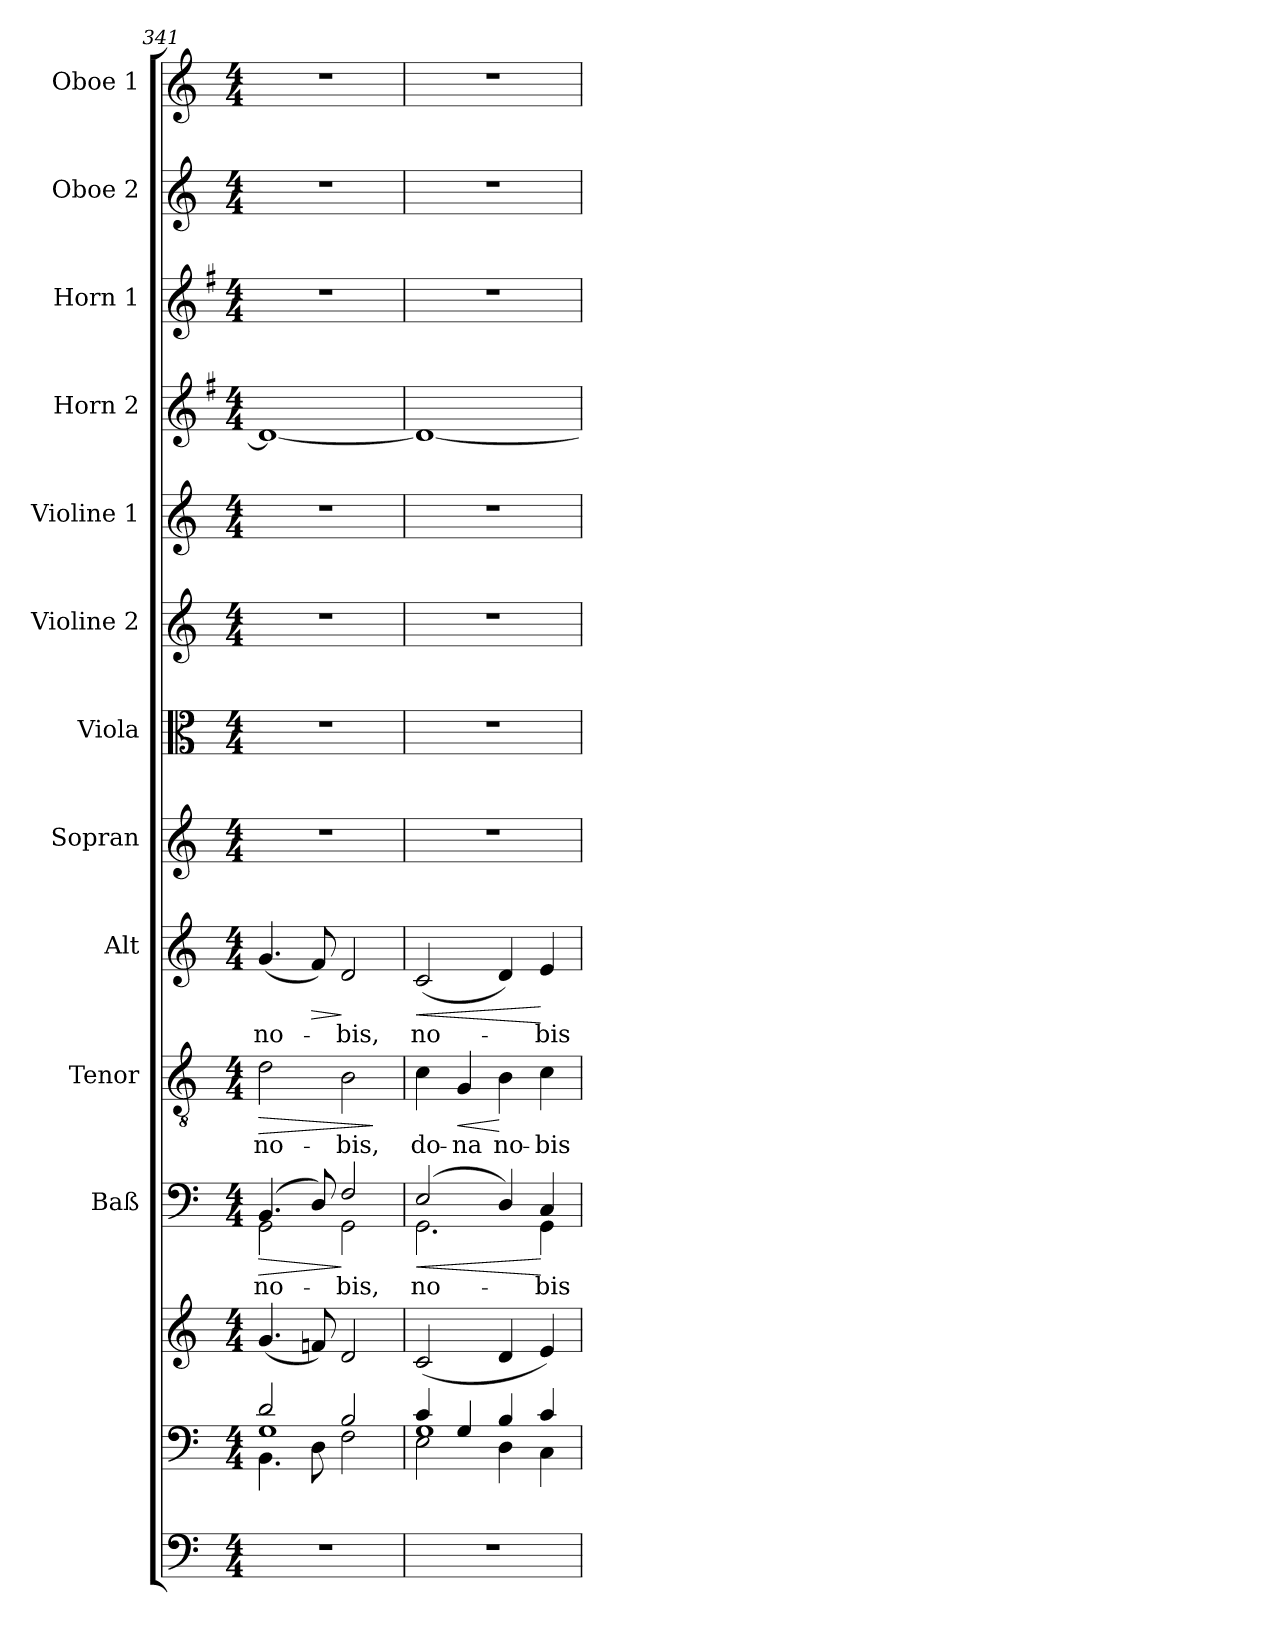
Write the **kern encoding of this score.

**kern	**kern	**kern	**kern	**text	**dynam	**kern	**text	**dynam	**kern	**text	**dynam	**kern	**kern	**kern	**kern	**kern	**kern	**kern	**kern
*part13	*part12	*part12	*part11	*part11	*part11	*part10	*part10	*part10	*part9	*part9	*part9	*part8	*part7	*part6	*part5	*part4	*part3	*part2	*part1
*staff14	*staff13	*staff12	*staff11	*staff11	*staff11	*staff10	*staff10	*staff10	*staff9	*staff9	*staff9	*staff8	*staff7	*staff6	*staff5	*staff4	*staff3	*staff2	*staff1
*	*	*	*I"Baß	*	*	*I"Tenor	*	*	*I"Alt	*	*	*I"Sopran	*I"Viola	*I"Violine 2	*I"Violine 1	*I"Horn 2	*I"Horn 1	*I"Oboe 2	*I"Oboe 1
*	*	*	*I'Baß	*	*	*I'Ten	*	*	*I'Alt	*	*	*I'Sop	*I'Vla.	*I'Vln. 2	*I'Vln. 1	*I'Hrn. 2	*I'Hrn. 1	*I'Ob. 2	*I'Ob. 1
*clefF4	*clefF4	*clefG2	*clefF4	*	*	*clefGv2	*	*	*clefG2	*	*	*clefG2	*clefC3	*clefG2	*clefG2	*clefG2	*clefG2	*clefG2	*clefG2
*ITrd7c12	*	*	*	*	*	*	*	*	*	*	*	*	*	*	*	*ITrd4c7	*ITrd4c7	*	*
*k[]	*k[]	*k[]	*k[]	*	*	*k[]	*	*	*k[]	*	*	*k[]	*k[]	*k[]	*k[]	*k[]	*k[]	*k[]	*k[]
*C:	*C:	*C:	*C:	*	*	*C:	*	*	*C:	*	*	*C:	*C:	*C:	*C:	*C:	*C:	*C:	*C:
*M4/4	*M4/4	*M4/4	*M4/4	*	*	*M4/4	*	*	*M4/4	*	*	*M4/4	*M4/4	*M4/4	*M4/4	*M4/4	*M4/4	*M4/4	*M4/4
=341	=341	=341	=341	=341	=341	=341	=341	=341	=341	=341	=341	=341	=341	=341	=341	=341	=341	=341	=341
*	*^	*	*	*	*	*	*	*	*	*	*	*	*	*	*	*	*	*	*
*	*	*^	*	*	*	*	*	*	*	*	*	*	*	*	*	*	*	*	*	*
!	!	!	!	!	!	!LO:LY:b	!LO:HP:b	!	!LO:LY:b	!LO:HP:b	!	!LO:LY:b	!	!	!	!	!	!	!	!	!
*	*	*	*	*	*^	*	*	*	*	*	*	*	*	*	*	*	*	*	*	*	*
1r	2d/	4.BB\	1G	(<4.g/	(4.BB/	2GG\	no-	>	2d\	no-	>	(<4.g/	no-	.	1r	1r	1r	1r	1G_	1r	1r	1r
!	!	!	!	!	!	!	!	!	!	!	!	!	!	!LO:HP:b	!	!	!	!	!	!	!	!
.	.	8D\	.	8fn/)	8D/)	.	.	.	.	.	.	8f/)	.	>	.	.	.	.	.	.	.	.
!	!	!	!	!	!	!	!LO:LY:b	!	!	!LO:LY:b	!	!	!LO:LY:b	!	!	!	!	!	!	!	!	!
.	2B/	2F\	.	2d/	2F/	2GG\	-bis,	]	2B\	-bis,	.	2d/	-bis,	]	.	.	.	.	.	.	.	.
*	*v	*v	*v	*	*v	*v	*	*	*	*	*	*	*	*	*	*	*	*	*	*	*	*
.	.	.	.	.	.	.	.	]	.	.	.	.	.	.	.	.	.	.	.
=342	=342	=342	=342	=342	=342	=342	=342	=342	=342	=342	=342	=342	=342	=342	=342	=342	=342	=342	=342
*	*^	*	*	*	*	*	*	*	*	*	*	*	*	*	*	*	*	*	*
*	*	*^	*	*	*	*	*	*	*	*	*	*	*	*	*	*	*	*	*	*
!	!	!	!	!	!	!LO:LY:b	!LO:HP:b	!	!LO:LY:b	!	!	!LO:LY:b	!LO:HP:b	!	!	!	!	!	!	!	!
*	*	*	*	*	*^	*	*	*	*	*	*	*	*	*	*	*	*	*	*	*	*
1r	4c/	2E\	1G	(<2c/	(2E/	2.GG\	no-	<	4c\	do-	.	(<2c/	no-	<	1r	1r	1r	1r	1G_	1r	1r	1r
!	!	!	!	!	!	!	!	!	!	!LO:LY:b	!LO:HP:b	!	!	!	!	!	!	!	!	!	!	!
.	4G/	.	.	.	.	.	.	.	4G/	-na	<	.	.	.	.	.	.	.	.	.	.	.
!	!	!	!	!	!	!	!	!	!	!LO:LY:b	!	!	!	!	!	!	!	!	!	!	!	!
.	4B/	4D\	.	4d/	4D/)	.	.	.	4B\	no-	[	4d/)	.	.	.	.	.	.	.	.	.	.
!	!	!	!	!	!	!	!LO:LY:b	!	!	!LO:LY:b	!	!	!LO:LY:b	!	!	!	!	!	!	!	!	!
.	4c/	4C\	.	4e/)	4C/	4GG\	-bis	[	4c\	-bis	.	4e/	-bis	[	.	.	.	.	.	.	.	.
*	*v	*v	*v	*	*v	*v	*	*	*	*	*	*	*	*	*	*	*	*	*	*	*	*
=	=	=	=	=	=	=	=	=	=	=	=	=	=	=	=	=	=	=	=
*-	*-	*-	*-	*-	*-	*-	*-	*-	*-	*-	*-	*-	*-	*-	*-	*-	*-	*-	*-
